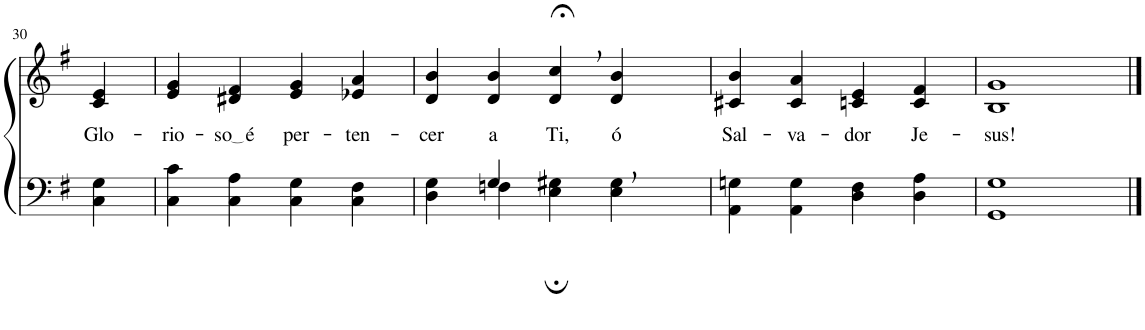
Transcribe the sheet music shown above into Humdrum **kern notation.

**kern	**kern	**text
*part2	*part1	*part1
*staff2	*staff1	*staff1
*I"Parte III e IV	*I"Parte I e II	*
!!LO:PB:g=z
*clefF4	*clefG2	*
*Trd1c2	*Trd1c2	*
*k[f#]	*k[f#]	*
*M2/2	*M2/2	*
=30	=30	=30
!	!	!LO:LY:b
4C\ 4G\	4c/ 4e/	Glo-
=31	=31	=31
!	!	!LO:LY:b
4C\ 4c\	4e/ 4g/	-rio-
!	!	!LO:LY:b
4C\ 4A\	4d#X/ 4f#/	so é
!	!	!LO:LY:b
4C\ 4G\	4e/ 4g/	per-
!	!	!LO:LY:b
4C\ 4F#\	4e-X/ 4a/	-ten-
=32	=32	=32
*^	*	*
!	!	!	!LO:LY:b
4ryy	4D\ 4G\	4d/ 4b/	-cer
!	!	!	!LO:LY:b
4G/	4Fn\	4d/ 4b/	a
!	!	!	!LO:LY:b
2ryy	4E\; 4G#X\;	4d/;<, 4cc/;<,	Ti,
!	!	!	!LO:LY:b
.	4E\ 4G#\	4d/ 4b/	ó
=33	=33	=33	=33
!	!	!	!LO:LY:b
*v	*v	*	*
4AA\ 4Gn\	4c#X/ 4b/	Sal-
!	!	!LO:LY:b
4AA\ 4G\	4c#/ 4a/	-va-
!	!	!LO:LY:b
4D\ 4F#\	4cn/ 4e/	-dor
!	!	!LO:LY:b
4D\ 4A\	4c/ 4f#/	Je-
=34	=34	=34
!	!	!LO:LY:b
1GG 1G	1B 1g	-sus!
==	==	==
*-	*-	*-
